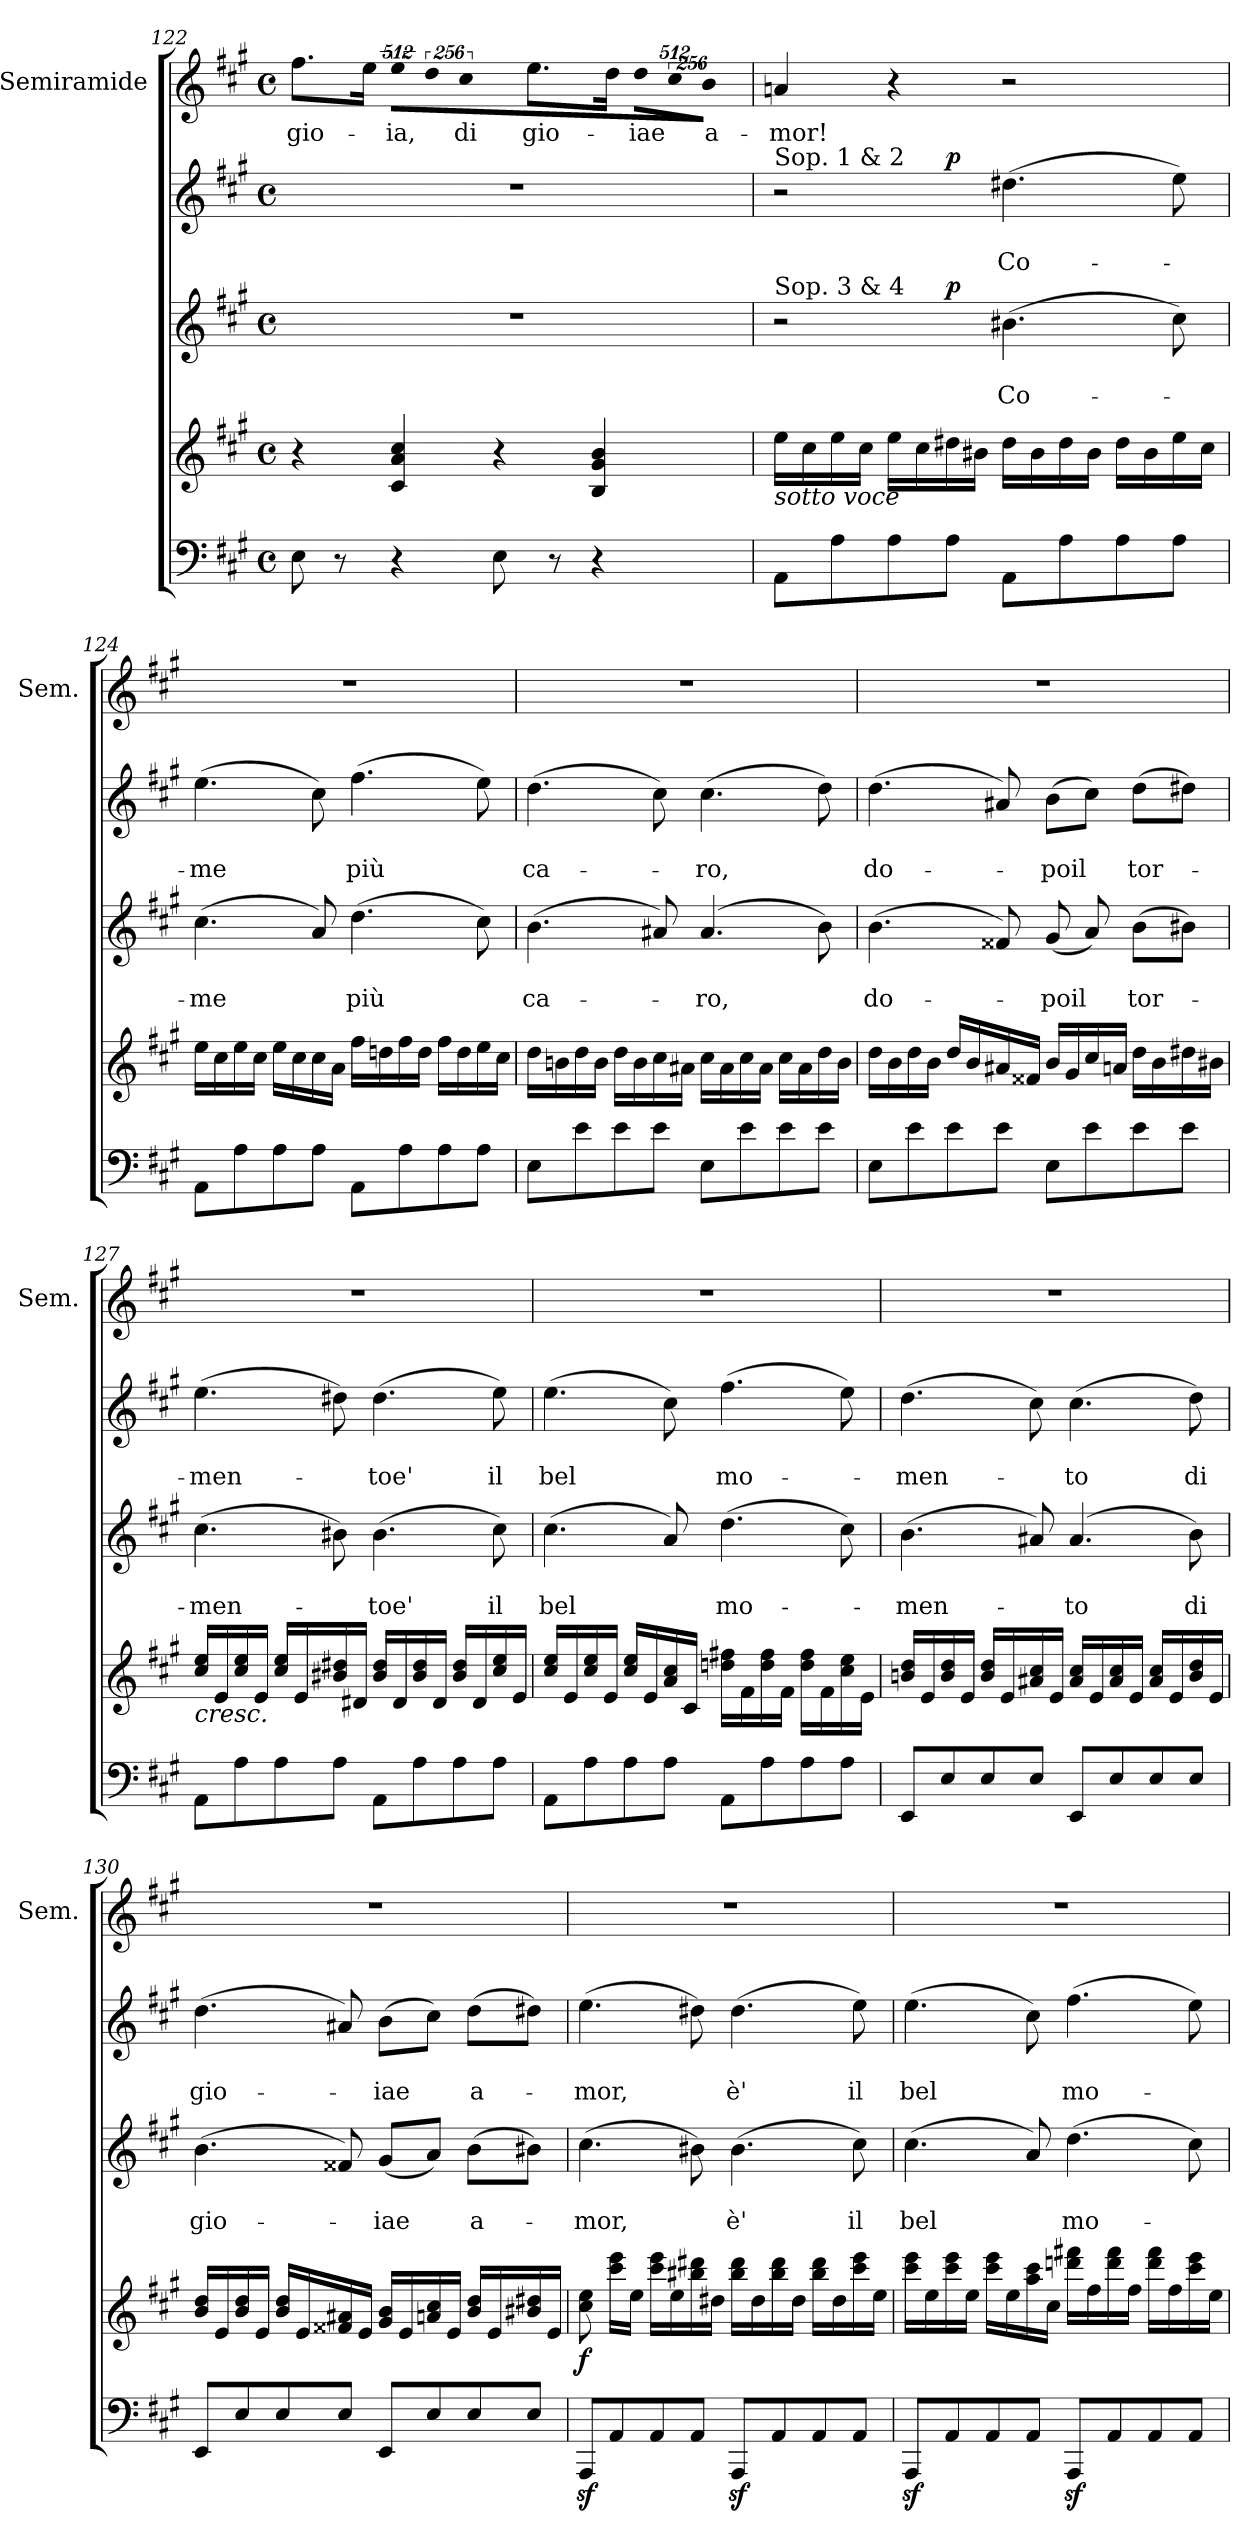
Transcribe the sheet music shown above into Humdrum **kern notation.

**kern	**kern	**dynam	**kern	**text	**text	**dynam	**kern	**text	**text	**dynam	**kern	**text
*part4	*part4	*part4	*part3	*part3	*part3	*part3	*part2	*part2	*part2	*part2	*part1	*part1
*staff5	*staff4	*staff4/5	*staff3	*staff3	*staff3	*staff3	*staff2	*staff2	*staff2	*staff2	*staff1	*staff1
*	*	*	*	*	*	*	*	*	*	*	*I"Semiramide	*
*	*	*	*	*	*	*	*	*	*	*	*I'Sem.	*
*clefF4	*clefG2	*	*clefG2	*	*	*	*clefG2	*	*	*	*clefG2	*
*k[f#c#g#]	*k[f#c#g#]	*	*k[f#c#g#]	*	*	*	*k[f#c#g#]	*	*	*	*k[f#c#g#]	*
*A:	*A:	*	*A:	*	*	*	*A:	*	*	*	*A:	*
*M4/4	*M4/4	*	*M4/4	*	*	*	*M4/4	*	*	*	*M4/4	*
*met(c)	*met(c)	*	*met(c)	*	*	*	*met(c)	*	*	*	*met(c)	*
=122	=122	=122	=122	=122	=122	=122	=122	=122	=122	=122	=122	=122
8E\	4r	.	1r	.	.	.	1r	.	.	.	8.ff#\L	gio-
8r	.	.	.	.	.	.	.	.	.	.	.	.
.	.	.	.	.	.	.	.	.	.	.	16ee\Jk	.
!	!	!	!	!	!	!	!	!	!	!	!LO:N:vis=8	!
4r	4c#/ 4a/ 4cc#/	.	.	.	.	.	.	.	.	.	4096%341ee\L	-ia,
!	!	!	!	!	!	!	!	!	!	!	!LO:N:vis=8	!
.	.	.	.	.	.	.	.	.	.	.	2048%171dd\J	.
!	!	!	!	!	!	!	!	!	!	!	!LO:N:vis=8	!
.	.	.	.	.	.	.	.	.	.	.	4096%341cc#\	di
8E\	4r	.	.	.	.	.	.	.	.	.	8.ee\L	gio-
8r	.	.	.	.	.	.	.	.	.	.	.	.
.	.	.	.	.	.	.	.	.	.	.	16dd\Jk	.
!	!	!	!	!	!	!	!	!	!	!	!LO:N:vis=8	!
4r	4B/ 4g#/ 4b/	.	.	.	.	.	.	.	.	.	4096%341dd\L	-iae
!	!	!	!	!	!	!	!	!	!	!	!LO:N:vis=8	!
.	.	.	.	.	.	.	.	.	.	.	2048%171cc#\J	.
!	!	!	!	!	!	!	!	!	!	!	!LO:N:vis=8	!
.	.	.	.	.	.	.	.	.	.	.	4096%341b\	a-
=123	=123	=123	=123	=123	=123	=123	=123	=123	=123	=123	=123	=123
*	*	*	*^	*	*	*	*^	*	*	*	*	*
!	!	!	!	!	!	!	!	!LO:TX:a:t=Sop. 1 & 2	!	!	!	!	!	!
!	!	!	!LO:TX:a:t=Sop. 3 & 4	!	!	!	!	!	!	!	!	!	!	!
!	!LO:TX:b:i:t=sotto voce	!	!	!	!	!	!	!	!	!	!	!	!	!
8AA\L	16ee\LL	.	2r	4.ryy	.	.	.	2r	4.ryy	.	.	.	4an/	-mor!
.	16cc#\	.	.	.	.	.	.	.	.	.	.	.	.	.
8A\	16ee\	.	.	.	.	.	.	.	.	.	.	.	.	.
.	16cc#\JJ	.	.	.	.	.	.	.	.	.	.	.	.	.
8A\	16ee\LL	.	.	.	.	.	.	.	.	.	.	.	4r	.
.	16cc#\	.	.	.	.	.	.	.	.	.	.	.	.	.
!	!	!	!	!	!	!	!LO:DY:a	!	!	!	!	!LO:DY:a	!	!
8A\J	16dd#X\	.	.	2ryy	.	.	p	.	2ryy	.	.	p	.	.
.	16b#X\JJ	.	.	.	.	.	.	.	.	.	.	.	.	.
8AA\L	16dd#\LL	.	(4.b#X\	.	.	Co-	.	(4.dd#X\	.	.	Co-	.	2r	.
.	16b#\	.	.	.	.	.	.	.	.	.	.	.	.	.
8A\	16dd#\	.	.	.	.	.	.	.	.	.	.	.	.	.
.	16b#\JJ	.	.	.	.	.	.	.	.	.	.	.	.	.
8A\	16dd#\LL	.	.	.	.	.	.	.	.	.	.	.	.	.
.	16b#\	.	.	.	.	.	.	.	.	.	.	.	.	.
8A\J	16ee\	.	8cc#\)	8ryy	.	.	.	8ee\)	8ryy	.	.	.	.	.
.	16cc#\JJ	.	.	.	.	.	.	.	.	.	.	.	.	.
*	*	*	*v	*v	*	*	*	*	*	*	*	*	*	*
*	*	*	*	*	*	*	*v	*v	*	*	*	*	*
!!LO:LB:g=z
=124	=124	=124	=124	=124	=124	=124	=124	=124	=124	=124	=124	=124
8AA\L	16ee\LL	.	(4.cc#\	.	-me	.	(4.ee\	.	-me	.	1r	.
.	16cc#\	.	.	.	.	.	.	.	.	.	.	.
8A\	16ee\	.	.	.	.	.	.	.	.	.	.	.
.	16cc#\JJ	.	.	.	.	.	.	.	.	.	.	.
8A\	16ee\LL	.	.	.	.	.	.	.	.	.	.	.
.	16cc#\	.	.	.	.	.	.	.	.	.	.	.
8A\J	16cc#\	.	8a/)	.	.	.	8cc#\)	.	.	.	.	.
.	16a\JJ	.	.	.	.	.	.	.	.	.	.	.
8AA\L	16ff#\LL	.	(4.dd\	.	più	.	(4.ff#\	.	più	.	.	.
.	16ddn\	.	.	.	.	.	.	.	.	.	.	.
8A\	16ff#\	.	.	.	.	.	.	.	.	.	.	.
.	16dd\JJ	.	.	.	.	.	.	.	.	.	.	.
8A\	16ff#\LL	.	.	.	.	.	.	.	.	.	.	.
.	16dd\	.	.	.	.	.	.	.	.	.	.	.
8A\J	16ee\	.	8cc#\)	.	.	.	8ee\)	.	.	.	.	.
.	16cc#\JJ	.	.	.	.	.	.	.	.	.	.	.
=125	=125	=125	=125	=125	=125	=125	=125	=125	=125	=125	=125	=125
8E\L	16dd\LL	.	(4.b\	.	ca-	.	(4.dd\	.	ca-	.	1r	.
.	16bn\	.	.	.	.	.	.	.	.	.	.	.
8e\	16dd\	.	.	.	.	.	.	.	.	.	.	.
.	16b\JJ	.	.	.	.	.	.	.	.	.	.	.
8e\	16dd\LL	.	.	.	.	.	.	.	.	.	.	.
.	16b\	.	.	.	.	.	.	.	.	.	.	.
8e\J	16cc#\	.	8a#X/)	.	.	.	8cc#\)	.	.	.	.	.
.	16a#X\JJ	.	.	.	.	.	.	.	.	.	.	.
8E\L	16cc#\LL	.	(4.a#/	.	-ro,	.	(4.cc#\	.	-ro,	.	.	.
.	16a#\	.	.	.	.	.	.	.	.	.	.	.
8e\	16cc#\	.	.	.	.	.	.	.	.	.	.	.
.	16a#\JJ	.	.	.	.	.	.	.	.	.	.	.
8e\	16cc#\LL	.	.	.	.	.	.	.	.	.	.	.
.	16a#\	.	.	.	.	.	.	.	.	.	.	.
8e\J	16dd\	.	8b\)	.	.	.	8dd\)	.	.	.	.	.
.	16b\JJ	.	.	.	.	.	.	.	.	.	.	.
=126	=126	=126	=126	=126	=126	=126	=126	=126	=126	=126	=126	=126
8E\L	16dd\LL	.	(4.b\	.	do-	.	(4.dd\	.	do-	.	1r	.
.	16b\	.	.	.	.	.	.	.	.	.	.	.
8e\	16dd\	.	.	.	.	.	.	.	.	.	.	.
.	16b\JJ	.	.	.	.	.	.	.	.	.	.	.
8e\	16dd/LL	.	.	.	.	.	.	.	.	.	.	.
.	16b/	.	.	.	.	.	.	.	.	.	.	.
8e\J	16a#X/	.	8f##X/)	.	.	.	8a#X/)	.	.	.	.	.
.	16f##X/JJ	.	.	.	.	.	.	.	.	.	.	.
8E\L	16b/LL	.	(8g#/	.	-poil	.	(8b\L	.	-poil	.	.	.
.	16g#/	.	.	.	.	.	.	.	.	.	.	.
8e\	16cc#/	.	8a/)	.	.	.	8cc#\J)	.	.	.	.	.
.	16an/JJ	.	.	.	.	.	.	.	.	.	.	.
8e\	16dd\LL	.	(8b\L	.	tor-	.	(8dd\L	.	tor-	.	.	.
.	16b\	.	.	.	.	.	.	.	.	.	.	.
8e\J	16dd#X\	.	8b#X\J)	.	.	.	8dd#X\J)	.	.	.	.	.
.	16b#X\JJ	.	.	.	.	.	.	.	.	.	.	.
!!LO:PB:g=z
=127	=127	=127	=127	=127	=127	=127	=127	=127	=127	=127	=127	=127
!	!LO:TX:b:i:t=cresc.	!	!	!	!	!	!	!	!	!	!	!
8AA\L	16cc#/ 16ee/LL	.	(4.cc#\	.	-men-	.	(4.ee\	.	-men-	.	1r	.
.	16e/	.	.	.	.	.	.	.	.	.	.	.
8A\	16cc#/ 16ee/	.	.	.	.	.	.	.	.	.	.	.
.	16e/JJ	.	.	.	.	.	.	.	.	.	.	.
8A\	16cc#/ 16ee/LL	.	.	.	.	.	.	.	.	.	.	.
.	16e/	.	.	.	.	.	.	.	.	.	.	.
8A\J	16b#X/ 16dd#X/	.	8b#X\)	.	.	.	8dd#X\)	.	.	.	.	.
.	16d#X/JJ	.	.	.	.	.	.	.	.	.	.	.
8AA\L	16b#/ 16dd#/LL	.	(4.b#\	.	-toe'	.	(4.dd#\	.	-toe'	.	.	.
.	16d#/	.	.	.	.	.	.	.	.	.	.	.
8A\	16b#/ 16dd#/	.	.	.	.	.	.	.	.	.	.	.
.	16d#/JJ	.	.	.	.	.	.	.	.	.	.	.
8A\	16b#/ 16dd#/LL	.	.	.	.	.	.	.	.	.	.	.
.	16d#/	.	.	.	.	.	.	.	.	.	.	.
8A\J	16cc#/ 16ee/	.	8cc#\)	.	il	.	8ee\)	.	il	.	.	.
.	16e/JJ	.	.	.	.	.	.	.	.	.	.	.
=128	=128	=128	=128	=128	=128	=128	=128	=128	=128	=128	=128	=128
8AA\L	16cc#/ 16ee/LL	.	(4.cc#\	.	bel	.	(4.ee\	.	bel	.	1r	.
.	16e/	.	.	.	.	.	.	.	.	.	.	.
8A\	16cc#/ 16ee/	.	.	.	.	.	.	.	.	.	.	.
.	16e/JJ	.	.	.	.	.	.	.	.	.	.	.
8A\	16cc#/ 16ee/LL	.	.	.	.	.	.	.	.	.	.	.
.	16e/	.	.	.	.	.	.	.	.	.	.	.
8A\J	16a/ 16cc#/	.	8a/)	.	.	.	8cc#\)	.	.	.	.	.
.	16c#/JJ	.	.	.	.	.	.	.	.	.	.	.
8AA\L	16ddn\ 16ff#X\LL	.	(4.dd\	.	mo-	.	(4.ff#\	.	mo-	.	.	.
.	16f#\	.	.	.	.	.	.	.	.	.	.	.
8A\	16dd\ 16ff#\	.	.	.	.	.	.	.	.	.	.	.
.	16f#\JJ	.	.	.	.	.	.	.	.	.	.	.
8A\	16dd\ 16ff#\LL	.	.	.	.	.	.	.	.	.	.	.
.	16f#\	.	.	.	.	.	.	.	.	.	.	.
8A\J	16cc#\ 16ee\	.	8cc#\)	.	.	.	8ee\)	.	.	.	.	.
.	16e\JJ	.	.	.	.	.	.	.	.	.	.	.
=129	=129	=129	=129	=129	=129	=129	=129	=129	=129	=129	=129	=129
8EE/L	16bn/ 16dd/LL	.	(4.b\	.	-men-	.	(4.dd\	.	-men-	.	1r	.
.	16e/	.	.	.	.	.	.	.	.	.	.	.
8E/	16b/ 16dd/	.	.	.	.	.	.	.	.	.	.	.
.	16e/JJ	.	.	.	.	.	.	.	.	.	.	.
8E/	16b/ 16dd/LL	.	.	.	.	.	.	.	.	.	.	.
.	16e/	.	.	.	.	.	.	.	.	.	.	.
8E/J	16a#X/ 16cc#/	.	8a#X/)	.	.	.	8cc#\)	.	.	.	.	.
.	16e/JJ	.	.	.	.	.	.	.	.	.	.	.
8EE/L	16a#/ 16cc#/LL	.	(4.a#/	.	-to	.	(4.cc#\	.	-to	.	.	.
.	16e/	.	.	.	.	.	.	.	.	.	.	.
8E/	16a#/ 16cc#/	.	.	.	.	.	.	.	.	.	.	.
.	16e/JJ	.	.	.	.	.	.	.	.	.	.	.
8E/	16a#/ 16cc#/LL	.	.	.	.	.	.	.	.	.	.	.
.	16e/	.	.	.	.	.	.	.	.	.	.	.
8E/J	16b/ 16dd/	.	8b\)	.	di	.	8dd\)	.	di	.	.	.
.	16e/JJ	.	.	.	.	.	.	.	.	.	.	.
!!LO:LB:g=z
=130	=130	=130	=130	=130	=130	=130	=130	=130	=130	=130	=130	=130
8EE/L	16b/ 16dd/LL	.	(4.b\	.	gio-	.	(4.dd\	.	gio-	.	1r	.
.	16e/	.	.	.	.	.	.	.	.	.	.	.
8E/	16b/ 16dd/	.	.	.	.	.	.	.	.	.	.	.
.	16e/JJ	.	.	.	.	.	.	.	.	.	.	.
8E/	16b/ 16dd/LL	.	.	.	.	.	.	.	.	.	.	.
.	16e/	.	.	.	.	.	.	.	.	.	.	.
8E/J	16f##X/ 16a#X/	.	8f##X/)	.	.	.	8a#X/)	.	.	.	.	.
.	16e/JJ	.	.	.	.	.	.	.	.	.	.	.
8EE/L	16g#/ 16b/LL	.	(8g#/L	.	-iae	.	(8b\L	.	-iae	.	.	.
.	16e/	.	.	.	.	.	.	.	.	.	.	.
8E/	16an/ 16cc#/	.	8a/J)	.	.	.	8cc#\J)	.	.	.	.	.
.	16e/JJ	.	.	.	.	.	.	.	.	.	.	.
8E/	16b/ 16dd/LL	.	(8b\L	.	a-	.	(8dd\L	.	a-	.	.	.
.	16e/	.	.	.	.	.	.	.	.	.	.	.
8E/J	16b#X/ 16dd#X/	.	8b#X\J)	.	.	.	8dd#X\J)	.	.	.	.	.
.	16e/JJ	.	.	.	.	.	.	.	.	.	.	.
=131	=131	=131	=131	=131	=131	=131	=131	=131	=131	=131	=131	=131
!	!	!LO:DY:b	!	!	!	!	!	!	!	!	!	!
8AAAz</L	8cc#\ 8ee\	f	(4.cc#\	.	-mor,	.	(4.ee\	.	-mor,	.	1r	.
8AA/	16ccc#\ 16eee\LL	.	.	.	.	.	.	.	.	.	.	.
.	16ee\JJ	.	.	.	.	.	.	.	.	.	.	.
8AA/	16ccc#\ 16eee\LL	.	.	.	.	.	.	.	.	.	.	.
.	16ee\	.	.	.	.	.	.	.	.	.	.	.
8AA/J	16bb#X\ 16ddd#X\	.	8b#X\)	.	.	.	8dd#X\)	.	.	.	.	.
.	16dd#X\JJ	.	.	.	.	.	.	.	.	.	.	.
8AAAz</L	16bb#\ 16ddd#\LL	.	(4.b#\	.	è'	.	(4.dd#\	.	è'	.	.	.
.	16dd#\	.	.	.	.	.	.	.	.	.	.	.
8AA/	16bb#\ 16ddd#\	.	.	.	.	.	.	.	.	.	.	.
.	16dd#\JJ	.	.	.	.	.	.	.	.	.	.	.
8AA/	16bb#\ 16ddd#\LL	.	.	.	.	.	.	.	.	.	.	.
.	16dd#\	.	.	.	.	.	.	.	.	.	.	.
8AA/J	16ccc#\ 16eee\	.	8cc#\)	.	il	.	8ee\)	.	il	.	.	.
.	16ee\JJ	.	.	.	.	.	.	.	.	.	.	.
=132	=132	=132	=132	=132	=132	=132	=132	=132	=132	=132	=132	=132
8AAAz</L	16ccc#\ 16eee\LL	.	(4.cc#\	.	bel	.	(4.ee\	.	bel	.	1r	.
.	16ee\	.	.	.	.	.	.	.	.	.	.	.
8AA/	16ccc#\ 16eee\	.	.	.	.	.	.	.	.	.	.	.
.	16ee\JJ	.	.	.	.	.	.	.	.	.	.	.
8AA/	16ccc#\ 16eee\LL	.	.	.	.	.	.	.	.	.	.	.
.	16ee\	.	.	.	.	.	.	.	.	.	.	.
8AA/J	16aa\ 16ccc#\	.	8a/)	.	.	.	8cc#\)	.	.	.	.	.
.	16cc#\JJ	.	.	.	.	.	.	.	.	.	.	.
8AAAz</L	16dddn\ 16fff#X\LL	.	(4.dd\	.	mo-	.	(4.ff#\	.	mo-	.	.	.
.	16ff#\	.	.	.	.	.	.	.	.	.	.	.
8AA/	16ddd\ 16fff#\	.	.	.	.	.	.	.	.	.	.	.
.	16ff#\JJ	.	.	.	.	.	.	.	.	.	.	.
8AA/	16ddd\ 16fff#\LL	.	.	.	.	.	.	.	.	.	.	.
.	16ff#\	.	.	.	.	.	.	.	.	.	.	.
8AA/J	16ccc#\ 16eee\	.	8cc#\)	.	.	.	8ee\)	.	.	.	.	.
.	16ee\JJ	.	.	.	.	.	.	.	.	.	.	.
=	=	=	=	=	=	=	=	=	=	=	=	=
*-	*-	*-	*-	*-	*-	*-	*-	*-	*-	*-	*-	*-
